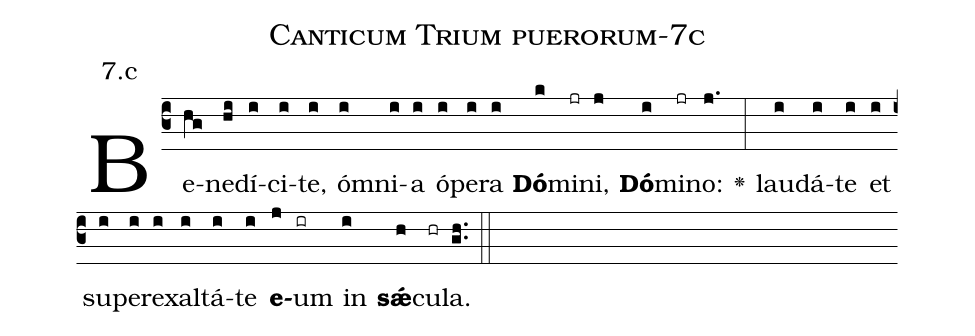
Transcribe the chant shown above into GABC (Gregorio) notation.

name: Canticum Trium puerorum-7c;
annotation: 7.c;
%%
(c3)Be(hg)ne(hi)dí(i)ci(i)te,(i) óm(i)ni(i)a(i) ó(i)pe(i)ra(i) <b>Dó</b>(k)mi(jr)ni,(j) <b>Dó</b>(i)mi(jr)no:(j.) <v>\greheightstar</v>(:) lau(i)dá(i)te(i) et(i) su(i)pe(i)re(i)xal(i)tá(i)te(i) <b>e</b>(j)um(ir) in(i) <b>sǽ</b>(h)cu(hr)la.(gh..) (::)


%E(i) u(i) o(j) u(i) a(h) e.(gh..) (::)
